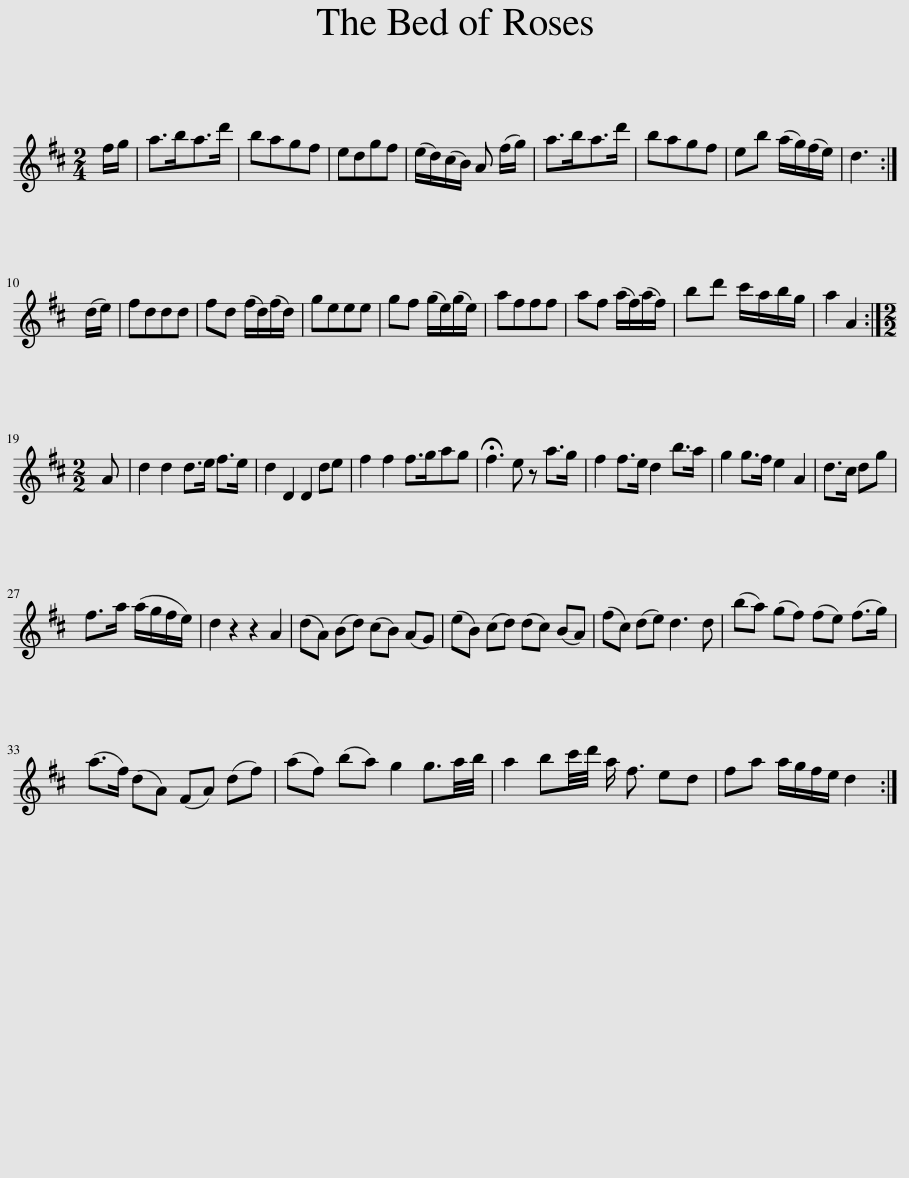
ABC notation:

X:1
L:1/8
M:2/4
I:linebreak $
K:D
V:1 treble
V:1
 f/g/ | a>ba>d' | bagf | edgf | (e/d/)(c/B/) A (f/g/) | %5
 a>ba>d' | bagf | eb (a/g/)(f/e/) | d3 :|$ (d/e/) | %10
 fddd | fd (f/d/)(f/d/) | geee | gf (g/e/)(g/e/) | afff | %15
 af (a/f/)(a/f/) | bd' c'/a/b/g/ | a2 A2 :|$[M:2/2] A | d2 d2 d>e f>e | %20
 d2 D2 D2 de | f2 f2 f>gag | !fermata!f3 e z a>g | f2 f>e d2 b>a | g2 g>f e2 A2 | %25
 d>c dg |$ f>a (a/g/f/e/) | d2 z2 z2 A2 | (dA) (Bd) (cB) (AG) | (eB) (cd) (dc) (BA) | %30
 (fc) (de) d3 d | (ba) (gf) (fe) (f>g) |$ (a>f) (dA) (FA) (df) | (af) (ba) g2 g3/2a/4b/4 | a2 bc'/4d'/4 a/ f3/2 ed | %35
 fa a/g/f/e/ d2 :| %36
